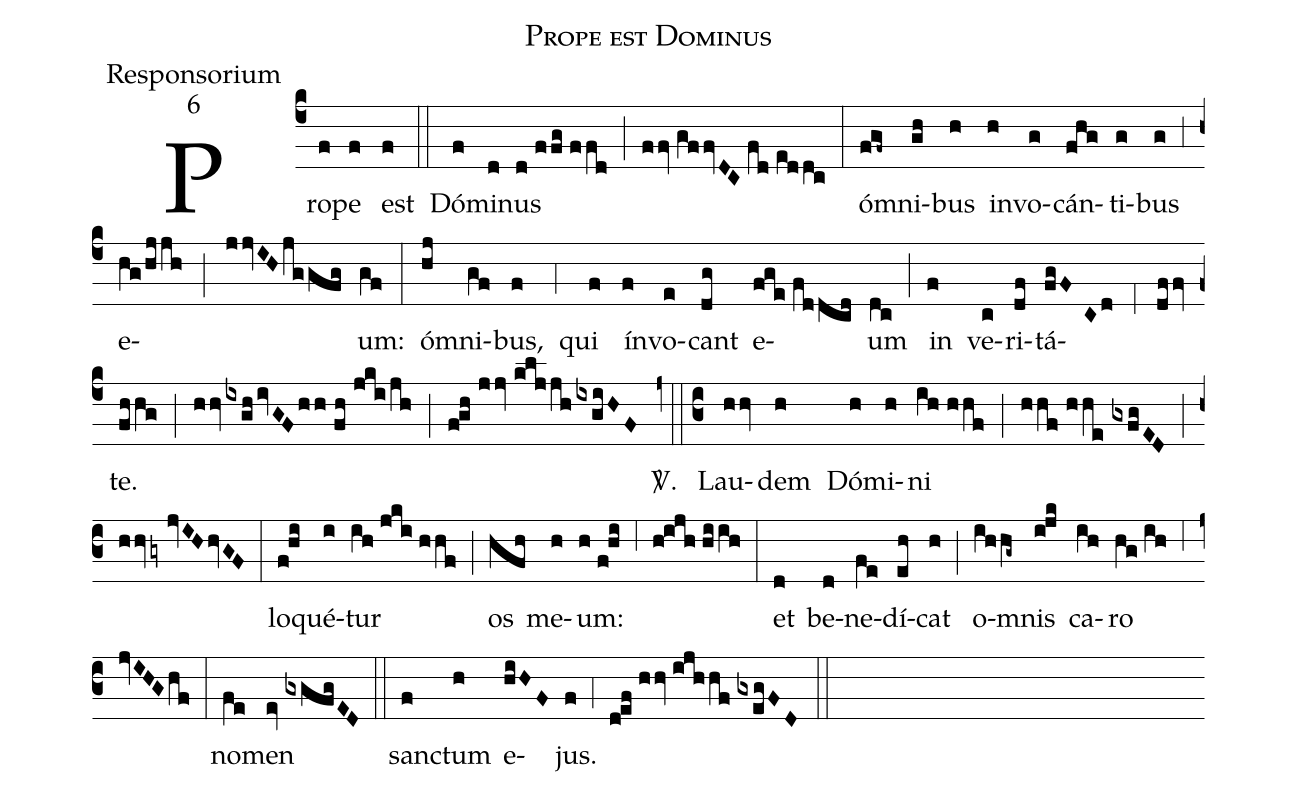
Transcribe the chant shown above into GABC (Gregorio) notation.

name:Prope est Dominus;
office-part:Responsorium;
mode:6;
%%
(c4) Pro(f)pe(f) est(f) (::)
Dó(f)mi(d)nus(d//ffg//ffd) (;) (ffv//gffvDC//fd//eddc) (:)
ó(fgf~)mni(gh)bus(h) in(h)vo(g)cán(fhg)ti(g)bus(g) (,3) e(hg/hjjh;jjvIH/jggfg)um:(gf) (:)
ó(hj)mni(gf)bus,(f) (,4) qui(f) ín(f)vo(e)cant(dg) e(fge//fddcd)um(dc) (;) in(f) ve(c)ri(df)tá(fgFCd,2dffv)te.(fhhg) (;) (hhv/ixgh/ivGF/hh//fh//jki/jh) (;) (f!gh//jjv//kljjh/ixgiHF)
<sp>V/</sp>.(z0::c3) Lau(hhv)dem(h) Dó(h)mi(h)ni(ih//hhf) (;) (hhf//hhe//gxfgED) (;) (hhv/gy/jvIH/hvGF) (:)
lo(f!hi)qué(i)tur(ih//jki//hhf) (;) os(hfh) me(h)um:(h//f!hi) (,6) (h!ijh//hiih) (:)
et(d) be(d)ne(fe)dí(eh)cat(h) (;) o(ihhg~)mnis(i!jk) ca(ih)ro(hg//ih) (,6) (jvIHG/hf) (:)
no(fe)men(ev//gxgfgED) (::)
san(f)ctum(h) e(hiHF)jus.(f) (,4) (d!ef//hhv//ijhhf//gxegFD) (::)
